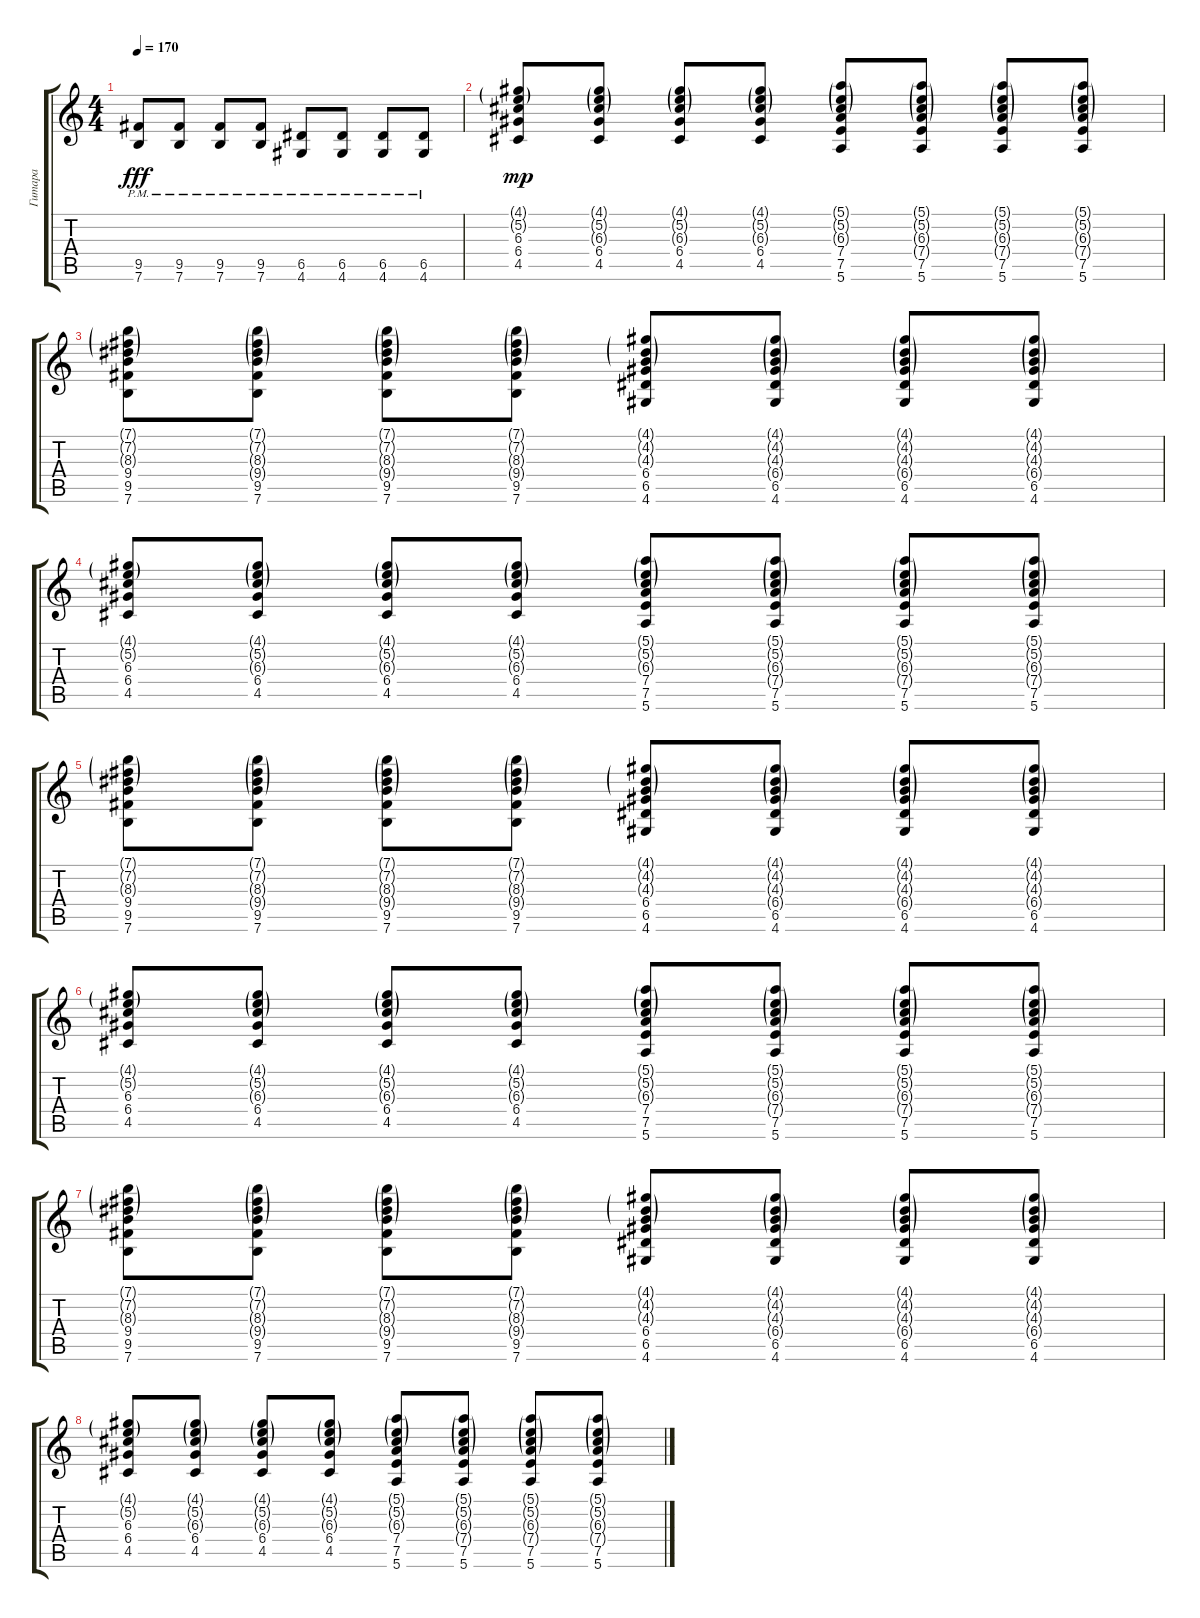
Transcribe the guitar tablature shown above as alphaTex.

\track ("Гитара" "Гитара") {instrument distortionguitar}
\staff {score tabs}
\tuning (E4 B3 G3 D3 A2 E2) {hide}
\ts (4 4)
\tempo 170
\clef g2
\ks c
(9.5{pm} 7.6{pm}).8{dy fff} (9.5{pm} 7.6{pm}).8 (9.5{pm} 7.6{pm}).8 (9.5{pm} 7.6{pm}).8 (6.5{pm} 4.6{pm}).8 (6.5{pm} 4.6{pm}).8 (6.5{pm} 4.6{pm}).8 (6.5{pm} 4.6{pm}).8 |
(4.1{g} 5.2{g} 6.3 6.4 4.5).8{dy mp} (4.1{g} 5.2{g} 6.3{g} 6.4 4.5).8 (4.1{g} 5.2{g} 6.3{g} 6.4 4.5).8 (4.1{g} 5.2{g} 6.3{g} 6.4 4.5).8 (5.1{g} 5.2{g} 6.3{g} 7.4 7.5 5.6).8 (5.1{g} 5.2{g} 6.3{g} 7.4{g} 7.5 5.6).8 (5.1{g} 5.2{g} 6.3{g} 7.4{g} 7.5 5.6).8 (5.1{g} 5.2{g} 6.3{g} 7.4{g} 7.5 5.6).8 |
(7.1{g} 7.2{g} 8.3{g} 9.4 9.5 7.6).8 (7.1{g} 7.2{g} 8.3{g} 9.4{g} 9.5 7.6).8 (7.1{g} 7.2{g} 8.3{g} 9.4{g} 9.5 7.6).8 (7.1{g} 7.2{g} 8.3{g} 9.4{g} 9.5 7.6).8 (4.1{g} 4.2{g} 4.3{g} 6.4 6.5 4.6).8 (4.1{g} 4.2{g} 4.3{g} 6.4{g} 6.5 4.6).8 (4.1{g} 4.2{g} 4.3{g} 6.4{g} 6.5 4.6).8 (4.1{g} 4.2{g} 4.3{g} 6.4{g} 6.5 4.6).8 |
(4.1{g} 5.2{g} 6.3 6.4 4.5).8 (4.1{g} 5.2{g} 6.3{g} 6.4 4.5).8 (4.1{g} 5.2{g} 6.3{g} 6.4 4.5).8 (4.1{g} 5.2{g} 6.3{g} 6.4 4.5).8 (5.1{g} 5.2{g} 6.3{g} 7.4 7.5 5.6).8 (5.1{g} 5.2{g} 6.3{g} 7.4{g} 7.5 5.6).8 (5.1{g} 5.2{g} 6.3{g} 7.4{g} 7.5 5.6).8 (5.1{g} 5.2{g} 6.3{g} 7.4{g} 7.5 5.6).8 |
(7.1{g} 7.2{g} 8.3{g} 9.4 9.5 7.6).8 (7.1{g} 7.2{g} 8.3{g} 9.4{g} 9.5 7.6).8 (7.1{g} 7.2{g} 8.3{g} 9.4{g} 9.5 7.6).8 (7.1{g} 7.2{g} 8.3{g} 9.4{g} 9.5 7.6).8 (4.1{g} 4.2{g} 4.3{g} 6.4 6.5 4.6).8 (4.1{g} 4.2{g} 4.3{g} 6.4{g} 6.5 4.6).8 (4.1{g} 4.2{g} 4.3{g} 6.4{g} 6.5 4.6).8 (4.1{g} 4.2{g} 4.3{g} 6.4{g} 6.5 4.6).8 |
(4.1{g} 5.2{g} 6.3 6.4 4.5).8 (4.1{g} 5.2{g} 6.3{g} 6.4 4.5).8 (4.1{g} 5.2{g} 6.3{g} 6.4 4.5).8 (4.1{g} 5.2{g} 6.3{g} 6.4 4.5).8 (5.1{g} 5.2{g} 6.3{g} 7.4 7.5 5.6).8 (5.1{g} 5.2{g} 6.3{g} 7.4{g} 7.5 5.6).8 (5.1{g} 5.2{g} 6.3{g} 7.4{g} 7.5 5.6).8 (5.1{g} 5.2{g} 6.3{g} 7.4{g} 7.5 5.6).8 |
(7.1{g} 7.2{g} 8.3{g} 9.4 9.5 7.6).8 (7.1{g} 7.2{g} 8.3{g} 9.4{g} 9.5 7.6).8 (7.1{g} 7.2{g} 8.3{g} 9.4{g} 9.5 7.6).8 (7.1{g} 7.2{g} 8.3{g} 9.4{g} 9.5 7.6).8 (4.1{g} 4.2{g} 4.3{g} 6.4 6.5 4.6).8 (4.1{g} 4.2{g} 4.3{g} 6.4{g} 6.5 4.6).8 (4.1{g} 4.2{g} 4.3{g} 6.4{g} 6.5 4.6).8 (4.1{g} 4.2{g} 4.3{g} 6.4{g} 6.5 4.6).8 |
(4.1{g} 5.2{g} 6.3 6.4 4.5).8 (4.1{g} 5.2{g} 6.3{g} 6.4 4.5).8 (4.1{g} 5.2{g} 6.3{g} 6.4 4.5).8 (4.1{g} 5.2{g} 6.3{g} 6.4 4.5).8 (5.1{g} 5.2{g} 6.3{g} 7.4 7.5 5.6).8 (5.1{g} 5.2{g} 6.3{g} 7.4{g} 7.5 5.6).8 (5.1{g} 5.2{g} 6.3{g} 7.4{g} 7.5 5.6).8 (5.1{g} 5.2{g} 6.3{g} 7.4{g} 7.5 5.6).8
